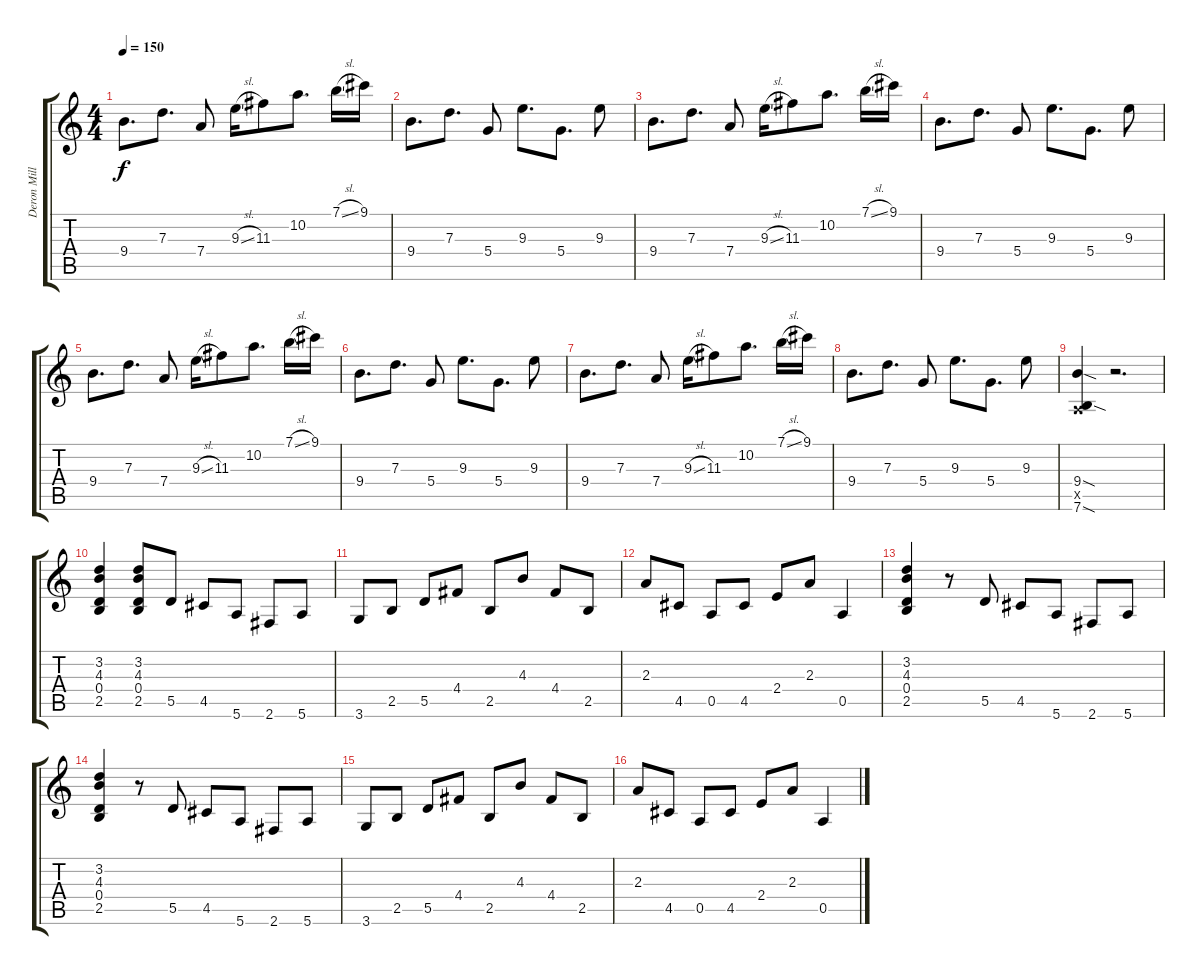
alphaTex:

\track ("Deron Miller Right" "Deron Mill") {instrument overdrivenguitar}
\staff {score tabs}
\tuning (E4 B3 G3 D3 A2 E2) {hide}
\ts (4 4)
\tempo 150
\clef g2
\ks c
9.4.8{d dy f} 7.3.8{d} 7.4.8 9.3{sl}.16 11.3.8 10.2.8{d} 7.1{sl}.16 9.1.16 |
9.4.8{d} 7.3.8{d} 5.4.8 9.3.8{d} 5.4.8{d} 9.3.8 |
9.4.8{d} 7.3.8{d} 7.4.8 9.3{sl}.16 11.3.8 10.2.8{d} 7.1{sl}.16 9.1.16 |
9.4.8{d} 7.3.8{d} 5.4.8 9.3.8{d} 5.4.8{d} 9.3.8 |
9.4.8{d} 7.3.8{d} 7.4.8 9.3{sl}.16 11.3.8 10.2.8{d} 7.1{sl}.16 9.1.16 |
9.4.8{d} 7.3.8{d} 5.4.8 9.3.8{d} 5.4.8{d} 9.3.8 |
9.4.8{d} 7.3.8{d} 7.4.8 9.3{sl}.16 11.3.8 10.2.8{d} 7.1{sl}.16 9.1.16 |
9.4.8{d} 7.3.8{d} 5.4.8 9.3.8{d} 5.4.8{d} 9.3.8 |
(9.4{sod} 0.5{x} 7.6{sod}).4 r.2{d} |
(3.2 4.3 0.4 2.5).4 (3.2 4.3 0.4 2.5).8 5.5.8 4.5.8 5.6.8 2.6.8 5.6.8 |
3.6.8 2.5.8 5.5.8 4.4.8 2.5.8 4.3.8 4.4.8 2.5.8 |
2.3.8 4.5.8 0.5.8 4.5.8 2.4.8 2.3.8 0.5.4 |
(3.2 4.3 0.4 2.5).4 r.8 5.5.8 4.5.8 5.6.8 2.6.8 5.6.8 |
(3.2 4.3 0.4 2.5).4 r.8 5.5.8 4.5.8 5.6.8 2.6.8 5.6.8 |
3.6.8 2.5.8 5.5.8 4.4.8 2.5.8 4.3.8 4.4.8 2.5.8 |
2.3.8 4.5.8 0.5.8 4.5.8 2.4.8 2.3.8 0.5.4
